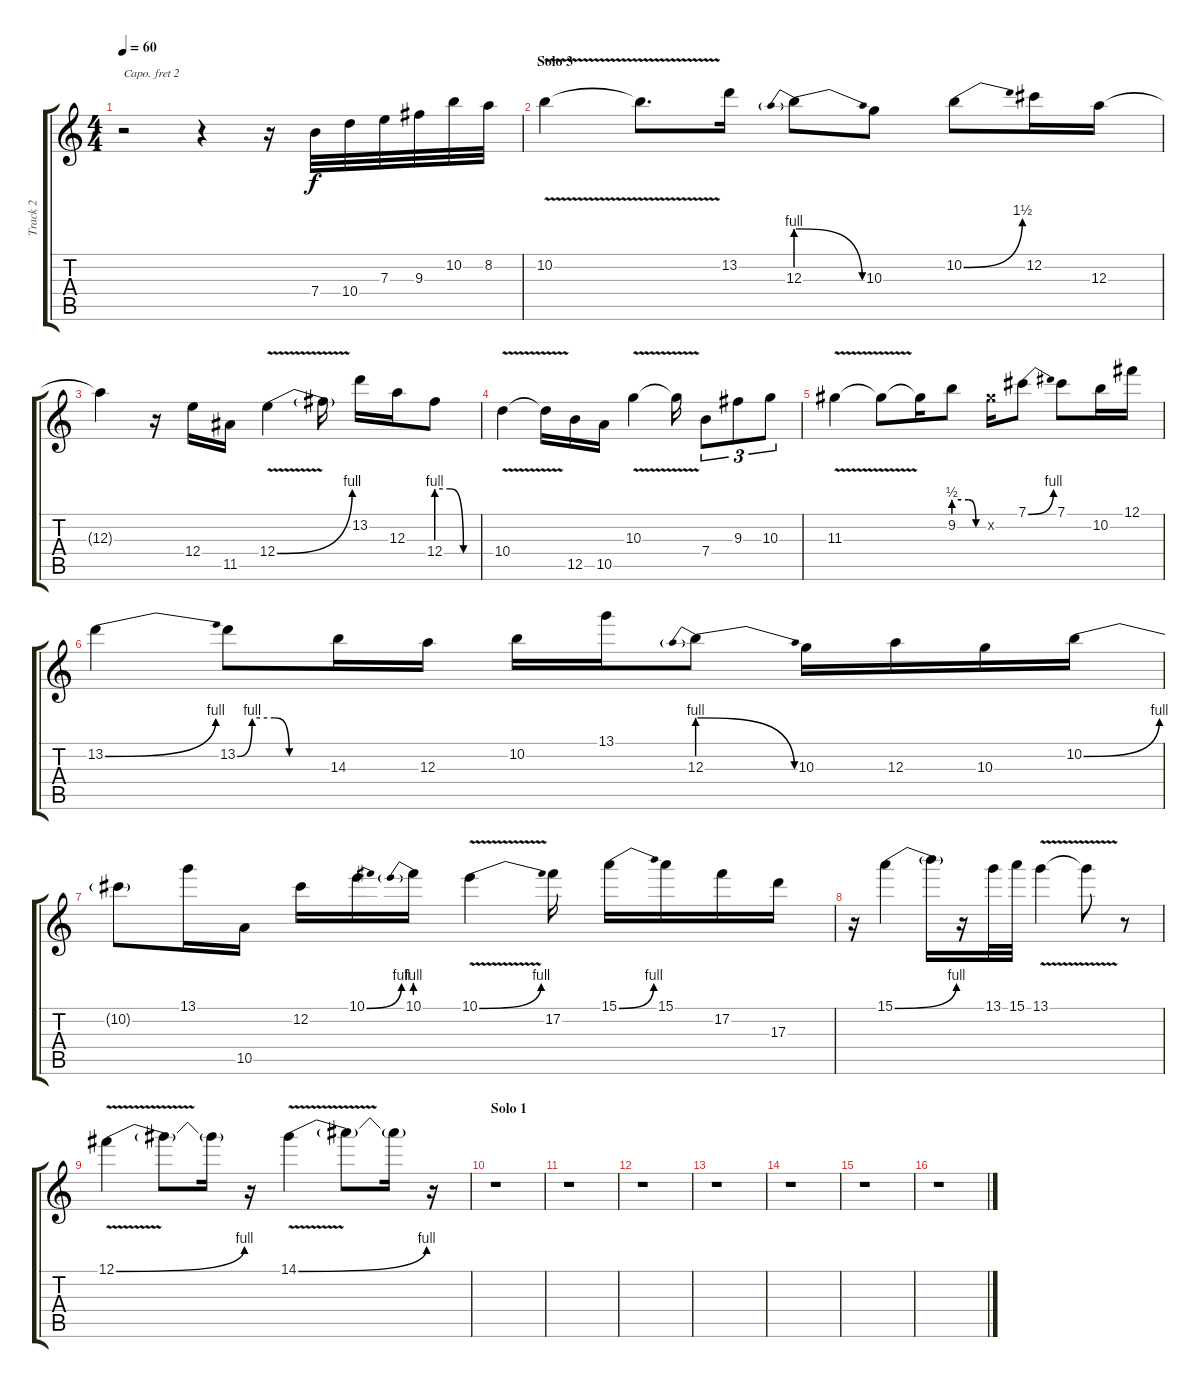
\track ("Track 2" "Track 2") {instrument distortionguitar}
\staff {score tabs}
\capo 2
\tuning (E4 B3 G3 D3 A2 E2) {hide}
\ts (4 4)
\tempo 60
\clef g2
\ks c
r.2{dy f} r.4 r.16 7.4.32 10.4.32 7.3.32 9.3.32 10.2.32 8.2.32 |
\section ("" "Solo 3")
10.2{v}.4 10.2{t}.8{d} 13.2.16 12.3{be (prebendrelease 0 4 60 0)}.8 10.3.8 10.2{be (bend 0 0 60 6)}.8 12.2.16 12.3.16 |
12.3{t}.4 r.16 12.4.16 11.5.16 12.4{be (bend 0 0 60 4) v}.4 12.4{t}.16 13.2.16 12.3.16 12.4{be (custom 0 4 20 4 40 0 60 0)}.8 |
10.4{v}.4 10.4{t}.16 12.5.16 10.5.16 10.3{v}.4 10.3{t}.16 7.4.8{tu (3 2)} 9.3.8{tu (3 2)} 10.3.8{tu (3 2)} |
11.3{v}.4 11.3{t}.8 11.3{t}.16 9.2{be (custom 0 2 30 2 45 0 60 0)}.8 7.2{x}.16 7.1{be (bend 0 0 60 4)}.8 7.1.8 10.2.16 12.1.16 |
13.2{be (bend 0 0 60 4)}.4 13.2{be (custom 0 0 10 4 25 4 35 0 60 0)}.8 14.3.16 12.3.16 10.2.16 13.1.16 12.3{be (prebendrelease 0 4 60 0)}.8 10.3.16 12.3.16 10.3.16 10.2{be (bend 0 0 60 4)}.16 |
10.2{t}.8 13.1.16 10.5.16 12.2.16 10.1{be (bend 0 0 60 4)}.16 10.1{be (prebend 0 4 60 4)}.16 10.1{be (bend 0 0 60 4) v}.4 17.2.16 15.1{be (bend 0 0 60 4)}.16 15.1.16 17.2.16 17.3.16 |
r.16 15.1{be (bend 0 0 60 4)}.4 15.1{t}.16 r.16 13.1.32 15.1.32 13.1{v}.4 13.1{t}.8 r.8 |
12.1{be (bend 0 0 60 4) v}.4 12.1{t}.8 12.1{t}.16 r.16 14.1{be (bend 0 0 60 4) v}.4 14.1{t}.8 14.1{t}.16 r.16 |
\section ("" "Solo 1")
r.1 |
r.1 |
r.1 |
r.1 |
r.1 |
r.1 |
r.1
